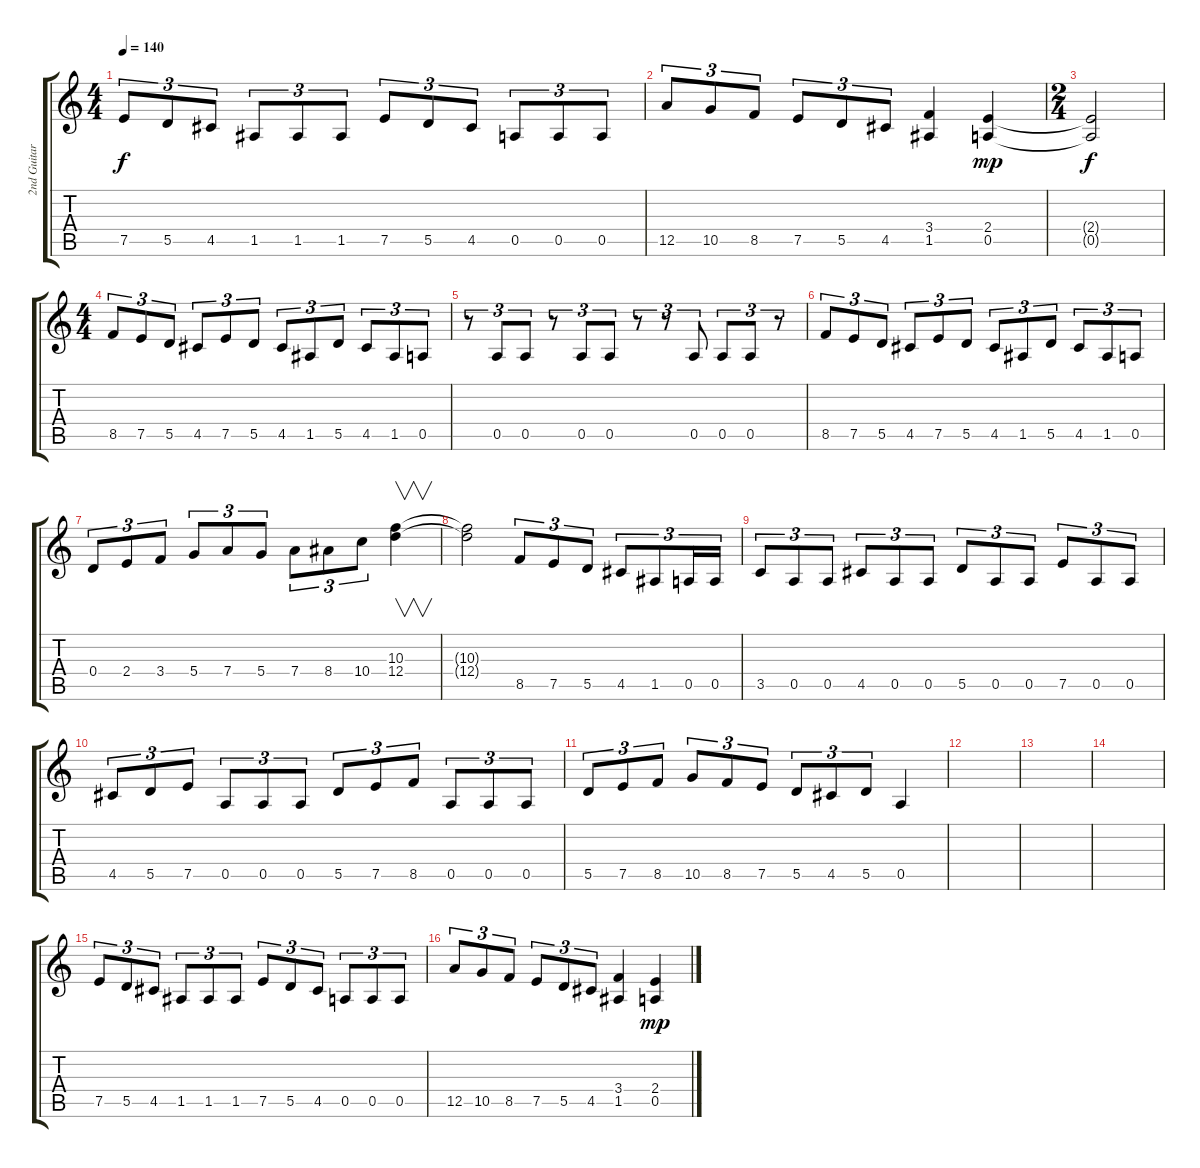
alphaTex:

\track ("2nd Guitar" "2nd Guitar") {instrument overdrivenguitar}
\staff {score tabs}
\tuning (E4 B3 G3 D3 A2 E2) {hide}
\ts (4 4)
\tempo 140
\clef g2
\ks c
7.5.8{tu (3 2) dy f} 5.5.8{tu (3 2)} 4.5.8{tu (3 2)} 1.5.8{tu (3 2)} 1.5.8{tu (3 2)} 1.5.8{tu (3 2)} 7.5.8{tu (3 2)} 5.5.8{tu (3 2)} 4.5.8{tu (3 2)} 0.5.8{tu (3 2)} 0.5.8{tu (3 2)} 0.5.8{tu (3 2)} |
12.5.8{tu (3 2)} 10.5.8{tu (3 2)} 8.5.8{tu (3 2)} 7.5.8{tu (3 2)} 5.5.8{tu (3 2)} 4.5.8{tu (3 2)} (3.4 1.5).4 (2.4 0.5).4{dy mp} |
\ts (2 4)
(2.4{t} 0.5{t}).2{dy f} |
\ts (4 4)
8.5.8{tu (3 2)} 7.5.8{tu (3 2)} 5.5.8{tu (3 2)} 4.5.8{tu (3 2)} 7.5.8{tu (3 2)} 5.5.8{tu (3 2)} 4.5.8{tu (3 2)} 1.5.8{tu (3 2)} 5.5.8{tu (3 2)} 4.5.8{tu (3 2)} 1.5.8{tu (3 2)} 0.5.8{tu (3 2)} |
r.8{tu (3 2)} 0.5.8{tu (3 2)} 0.5.8{tu (3 2)} r.8{tu (3 2)} 0.5.8{tu (3 2)} 0.5.8{tu (3 2)} r.8{tu (3 2)} r.8{tu (3 2)} 0.5.8{tu (3 2)} 0.5.8{tu (3 2)} 0.5.8{tu (3 2)} r.8{tu (3 2)} |
8.5.8{tu (3 2)} 7.5.8{tu (3 2)} 5.5.8{tu (3 2)} 4.5.8{tu (3 2)} 7.5.8{tu (3 2)} 5.5.8{tu (3 2)} 4.5.8{tu (3 2)} 1.5.8{tu (3 2)} 5.5.8{tu (3 2)} 4.5.8{tu (3 2)} 1.5.8{tu (3 2)} 0.5.8{tu (3 2)} |
0.4.8{tu (3 2)} 2.4.8{tu (3 2)} 3.4.8{tu (3 2)} 5.4.8{tu (3 2)} 7.4.8{tu (3 2)} 5.4.8{tu (3 2)} 7.4.8{tu (3 2)} 8.4.8{tu (3 2)} 10.4.8{tu (3 2)} (10.3 12.4).4{v} |
(10.3{t} 12.4{t}).2 8.5.8{tu (3 2)} 7.5.8{tu (3 2)} 5.5.8{tu (3 2)} 4.5.8{tu (3 2)} 1.5.8{tu (3 2)} 0.5.16{tu (3 2)} 0.5.16{tu (3 2)} |
3.5.8{tu (3 2)} 0.5.8{tu (3 2)} 0.5.8{tu (3 2)} 4.5.8{tu (3 2)} 0.5.8{tu (3 2)} 0.5.8{tu (3 2)} 5.5.8{tu (3 2)} 0.5.8{tu (3 2)} 0.5.8{tu (3 2)} 7.5.8{tu (3 2)} 0.5.8{tu (3 2)} 0.5.8{tu (3 2)} |
4.5.8{tu (3 2)} 5.5.8{tu (3 2)} 7.5.8{tu (3 2)} 0.5.8{tu (3 2)} 0.5.8{tu (3 2)} 0.5.8{tu (3 2)} 5.5.8{tu (3 2)} 7.5.8{tu (3 2)} 8.5.8{tu (3 2)} 0.5.8{tu (3 2)} 0.5.8{tu (3 2)} 0.5.8{tu (3 2)} |
5.5.8{tu (3 2)} 7.5.8{tu (3 2)} 8.5.8{tu (3 2)} 10.5.8{tu (3 2)} 8.5.8{tu (3 2)} 7.5.8{tu (3 2)} 5.5.8{tu (3 2)} 4.5.8{tu (3 2)} 5.5.8{tu (3 2)} 0.5.4 |
|
|
|
7.5.8{tu (3 2)} 5.5.8{tu (3 2)} 4.5.8{tu (3 2)} 1.5.8{tu (3 2)} 1.5.8{tu (3 2)} 1.5.8{tu (3 2)} 7.5.8{tu (3 2)} 5.5.8{tu (3 2)} 4.5.8{tu (3 2)} 0.5.8{tu (3 2)} 0.5.8{tu (3 2)} 0.5.8{tu (3 2)} |
12.5.8{tu (3 2)} 10.5.8{tu (3 2)} 8.5.8{tu (3 2)} 7.5.8{tu (3 2)} 5.5.8{tu (3 2)} 4.5.8{tu (3 2)} (3.4 1.5).4 (2.4 0.5).4{dy mp}
